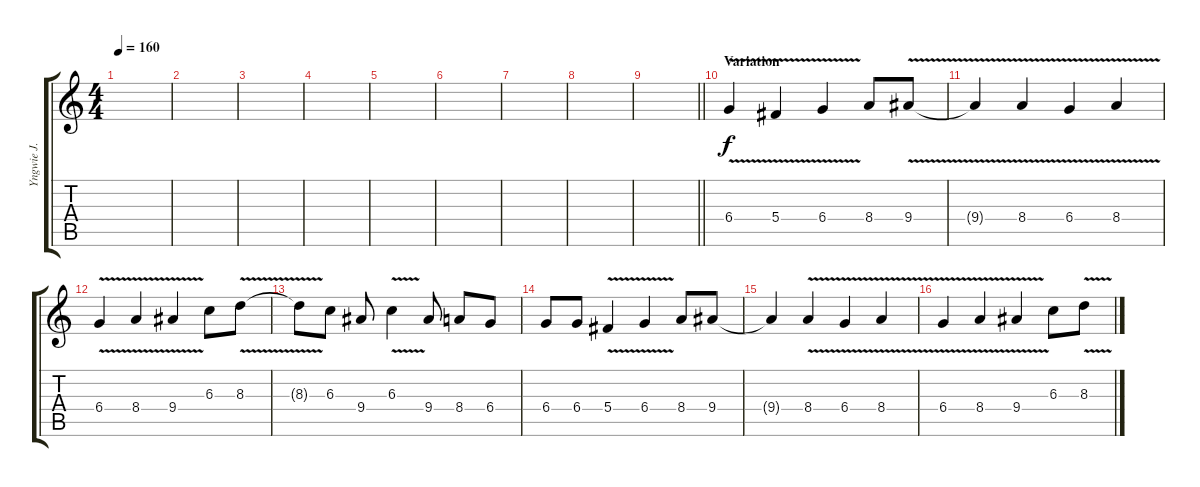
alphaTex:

\track ("Yngwie J. Malmsteen" "Yngwie J. ") {instrument overdrivenguitar}
\staff {score tabs}
\tuning (Eb4 Bb3 Gb3 Db3 Ab2 Eb2) {hide}
\ts (4 4)
\tempo 160
\clef g2
\ks c
|
|
|
|
|
|
|
|
\barLineRight lightlight
|
\section ("" "Variation")
6.4{v}.4 5.4{v}.4 6.4{v}.4 8.4.8 9.4{v}.8 |
9.4{t}.4 8.4{v}.4 6.4{v}.4 8.4{v}.4 |
6.4{v}.4 8.4{v}.4 9.4{v}.4 6.3.8 8.3{v}.8 |
8.3{t}.8 6.3.8 9.4.8 6.3{v}.4 9.4.8 8.4.8 6.4.8 |
6.4.8 6.4.8 5.4{v}.4 6.4{v}.4 8.4.8 9.4.8 |
9.4{t}.4 8.4{v}.4 6.4{v}.4 8.4{v}.4 |
6.4{v}.4 8.4{v}.4 9.4{v}.4 6.3.8 8.3{v}.8
